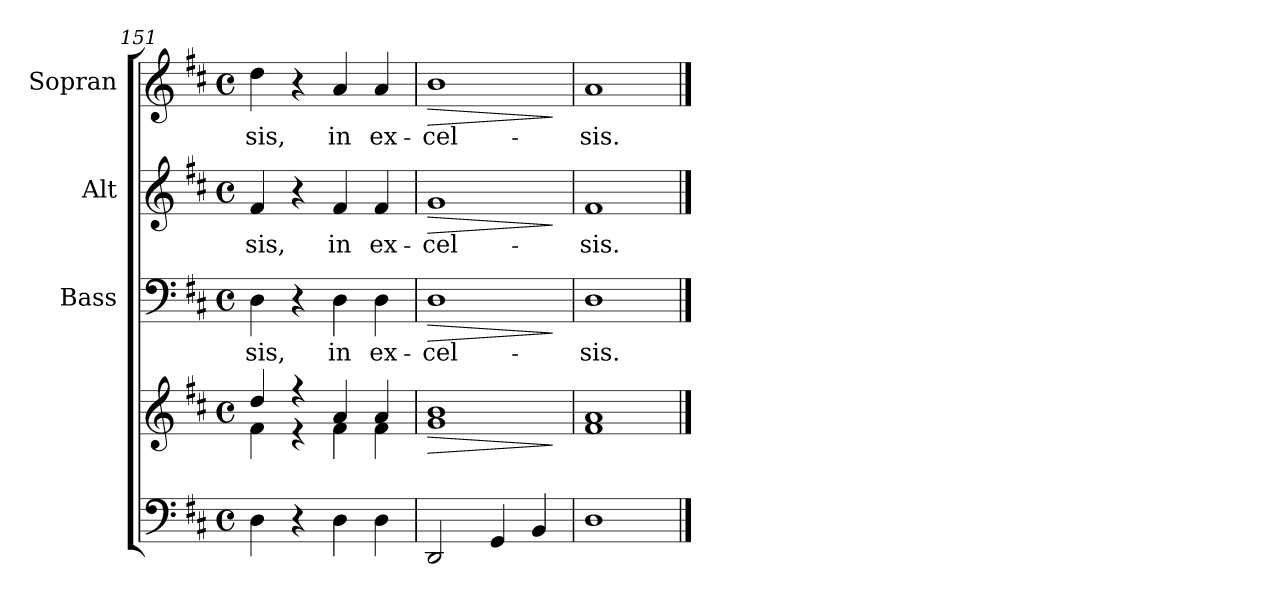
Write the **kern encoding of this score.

**kern	**kern	**dynam	**kern	**text	**dynam	**kern	**text	**dynam	**kern	**text	**dynam
*part4	*part4	*part4	*part3	*part3	*part3	*part2	*part2	*part2	*part1	*part1	*part1
*staff5	*staff4	*staff4/5	*staff3	*staff3	*staff3	*staff2	*staff2	*staff2	*staff1	*staff1	*staff1
*	*	*	*I"Bass	*	*	*I"Alt	*	*	*I"Sopran	*	*
*	*	*	*I'B.	*	*	*I'A.	*	*	*I'S.	*	*
*clefF4	*clefG2	*	*clefF4	*	*	*clefG2	*	*	*clefG2	*	*
*k[f#c#]	*k[f#c#]	*	*k[f#c#]	*	*	*k[f#c#]	*	*	*k[f#c#]	*	*
*D:	*D:	*	*D:	*	*	*D:	*	*	*D:	*	*
*M4/4	*M4/4	*	*M4/4	*	*	*M4/4	*	*	*M4/4	*	*
*met(c)	*met(c)	*	*met(c)	*	*	*met(c)	*	*	*met(c)	*	*
=151	=151	=151	=151	=151	=151	=151	=151	=151	=151	=151	=151
*	*^	*	*	*	*	*	*	*	*	*	*
!	!	!	!	!	!LO:LY:b	!	!	!LO:LY:b	!	!	!LO:LY:b	!
4D\	4dd/	4f#\	.	4D\	-sis,	.	4f#/	-sis,	.	4dd\	-sis,	.
4r	4r	4r	.	4r	.	.	4r	.	.	4r	.	.
!	!	!	!	!	!LO:LY:b	!	!	!LO:LY:b	!	!	!LO:LY:b	!
4D\	4a/	4f#\	.	4D\	in	.	4f#/	in	.	4a/	in	.
!	!	!	!	!	!LO:LY:b	!	!	!LO:LY:b	!	!	!LO:LY:b	!
4D\	4a/	4f#\	.	4D\	ex-	.	4f#/	ex-	.	4a/	ex-	.
=152	=152	=152	=152	=152	=152	=152	=152	=152	=152	=152	=152	=152
!	!	!	!LO:HP:b	!	!LO:LY:b	!LO:HP:b	!	!LO:LY:b	!LO:HP:b	!	!LO:LY:b	!LO:HP:b
2DD/	1b	1g	>	1D	-cel-	>	1g	-cel-	>	1b	-cel-	>
4GG/	.	.	.	.	.	.	.	.	.	.	.	.
4BB/	.	.	.	.	.	.	.	.	.	.	.	.
*	*v	*v	*	*	*	*	*	*	*	*	*	*
.	.	]	.	.	]	.	.	]	.	.	]
=153	=153	=153	=153	=153	=153	=153	=153	=153	=153	=153	=153
*	*^	*	*	*	*	*	*	*	*	*	*
!	!	!	!	!	!LO:LY:b	!	!	!LO:LY:b	!	!	!LO:LY:b	!
1D	1a	1f#	.	1D	-sis.	.	1f#	-sis.	.	1a	-sis.	.
*	*v	*v	*	*	*	*	*	*	*	*	*	*
==	==	==	==	==	==	==	==	==	==	==	==
*-	*-	*-	*-	*-	*-	*-	*-	*-	*-	*-	*-
